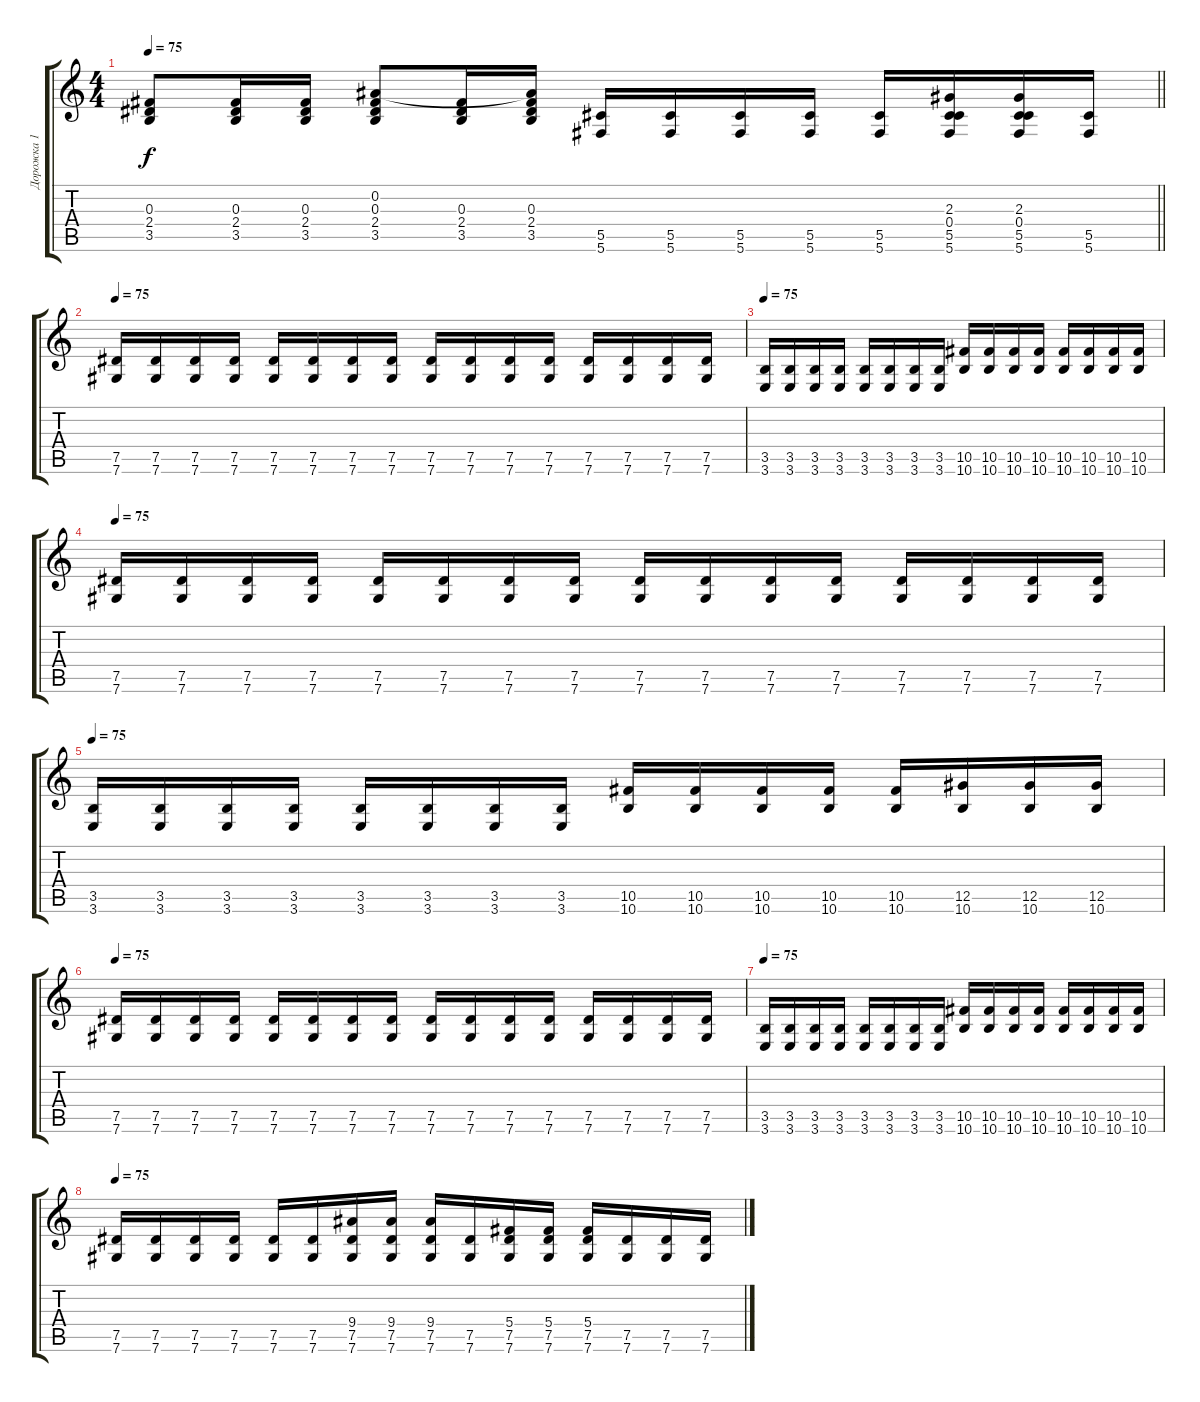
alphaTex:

\track ("Дорожка 1" "Дорожка 1") {instrument overdrivenguitar}
\staff {score tabs}
\tuning (Eb4 Bb3 Gb3 Db3 Ab2 Db2) {hide}
\ts (4 4)
\tempo 75
\clef g2
\barLineRight lightlight
\ks c
(0.3 2.4 3.5).8{dy f} (0.3 2.4 3.5).16 (0.3 2.4 3.5).16 (0.2 0.3 2.4 3.5).8 (0.3 2.4 3.5).16 (0.2{t} 0.3 2.4 3.5).16 (5.5 5.6).16 (5.5 5.6).16 (5.5 5.6).16 (5.5 5.6).16 (5.5 5.6).16 (2.3 0.4 5.5 5.6).16 (2.3 0.4 5.5 5.6).16 (5.5 5.6).16 |
\section ("" "")
\tempo 75
(7.5 7.6).16 (7.5 7.6).16 (7.5 7.6).16 (7.5 7.6).16 (7.5 7.6).16 (7.5 7.6).16 (7.5 7.6).16 (7.5 7.6).16 (7.5 7.6).16 (7.5 7.6).16 (7.5 7.6).16 (7.5 7.6).16 (7.5 7.6).16 (7.5 7.6).16 (7.5 7.6).16 (7.5 7.6).16 |
\tempo 75
(3.5 3.6).16 (3.5 3.6).16 (3.5 3.6).16 (3.5 3.6).16 (3.5 3.6).16 (3.5 3.6).16 (3.5 3.6).16 (3.5 3.6).16 (10.5 10.6).16 (10.5 10.6).16 (10.5 10.6).16 (10.5 10.6).16 (10.5 10.6).16 (10.5 10.6).16 (10.5 10.6).16 (10.5 10.6).16 |
\tempo 75
(7.5 7.6).16 (7.5 7.6).16 (7.5 7.6).16 (7.5 7.6).16 (7.5 7.6).16 (7.5 7.6).16 (7.5 7.6).16 (7.5 7.6).16 (7.5 7.6).16 (7.5 7.6).16 (7.5 7.6).16 (7.5 7.6).16 (7.5 7.6).16 (7.5 7.6).16 (7.5 7.6).16 (7.5 7.6).16 |
\tempo 75
(3.5 3.6).16 (3.5 3.6).16 (3.5 3.6).16 (3.5 3.6).16 (3.5 3.6).16 (3.5 3.6).16 (3.5 3.6).16 (3.5 3.6).16 (10.5 10.6).16 (10.5 10.6).16 (10.5 10.6).16 (10.5 10.6).16 (10.5 10.6).16 (12.5 10.6).16 (12.5 10.6).16 (12.5 10.6).16 |
\tempo 75
(7.5 7.6).16 (7.5 7.6).16 (7.5 7.6).16 (7.5 7.6).16 (7.5 7.6).16 (7.5 7.6).16 (7.5 7.6).16 (7.5 7.6).16 (7.5 7.6).16 (7.5 7.6).16 (7.5 7.6).16 (7.5 7.6).16 (7.5 7.6).16 (7.5 7.6).16 (7.5 7.6).16 (7.5 7.6).16 |
\tempo 75
(3.5 3.6).16 (3.5 3.6).16 (3.5 3.6).16 (3.5 3.6).16 (3.5 3.6).16 (3.5 3.6).16 (3.5 3.6).16 (3.5 3.6).16 (10.5 10.6).16 (10.5 10.6).16 (10.5 10.6).16 (10.5 10.6).16 (10.5 10.6).16 (10.5 10.6).16 (10.5 10.6).16 (10.5 10.6).16 |
\tempo 75
(7.5 7.6).16 (7.5 7.6).16 (7.5 7.6).16 (7.5 7.6).16 (7.5 7.6).16 (7.5 7.6).16 (9.4 7.5 7.6).16 (9.4 7.5 7.6).16 (9.4 7.5 7.6).16 (7.5 7.6).16 (5.4 7.5 7.6).16 (5.4 7.5 7.6).16 (5.4 7.5 7.6).16 (7.5 7.6).16 (7.5 7.6).16 (7.5 7.6).16
